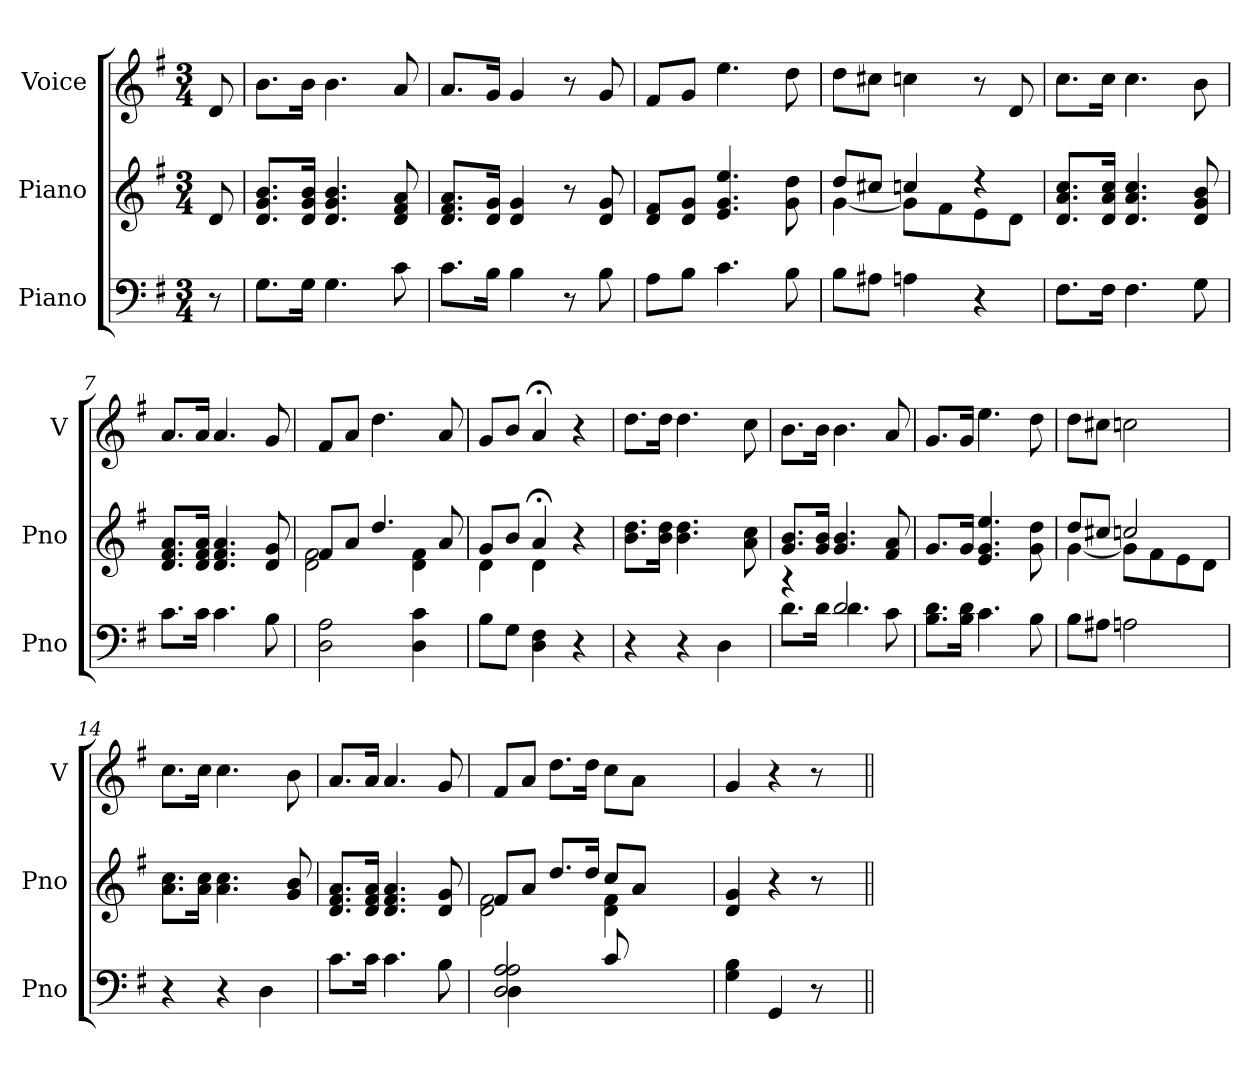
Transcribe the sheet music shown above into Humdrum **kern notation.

**kern	**kern	**kern
*part3	*part2	*part1
*staff3	*staff2	*staff1
*I"Piano	*I"Piano	*I"Voice
*I'Pno	*I'Pno	*I'V
*clefF4	*clefG2	*clefG2
*k[f#]	*k[f#]	*k[f#]
*M3/4	*M3/4	*M3/4
*MM84	*MM84	*MM84
=1	=1	=1
8r	8d/	8d/
=2	=2	=2
8.G\L	8.d/ 8.g/ 8.b/L	8.b\L
16G\Jk	16d/ 16g/ 16b/Jk	16b\Jk
4.G\	4.d/ 4.g/ 4.b/	4.b\
8c\	8d/ 8f#/ 8a/	8a/
=3	=3	=3
8.c\L	8.d/ 8.f#/ 8.a/L	8.a/L
16B\Jk	16d/ 16g/Jk	16g/Jk
4B\	4d/ 4g/	4g/
8r	8r	8r
8B\	8d/ 8g/	8g/
=4	=4	=4
8A\L	8d/ 8f#/L	8f#/L
8B\J	8d/ 8g/J	8g/J
4.c\	4.e/ 4.g/ 4.ee/	4.ee\
8B\	8g\ 8dd\	8dd\
=5	=5	=5
*	*^	*
8B\L	8dd/L	[4g\	8dd\L
8A#X\J	8cc#X/J	.	8cc#X\J
4An\	4ccn/	8g\L]	4ccn\
.	.	8f#\	.
4r	4r	8e\	8r
.	.	8d\J	8d/
*	*v	*v	*
=6	=6	=6
8.F#\L	8.d/ 8.a/ 8.cc/L	8.cc\L
16F#\Jk	16d/ 16a/ 16cc/Jk	16cc\Jk
4.F#\	4.d/ 4.a/ 4.cc/	4.cc\
8G\	8d/ 8g/ 8b/	8b\
=7	=7	=7
8.c\L	8.d/ 8.f#/ 8.a/L	8.a/L
16c\Jk	16d/ 16f#/ 16a/Jk	16a/Jk
4.c\	4.d/ 4.f#/ 4.a/	4.a/
8B\	8d/ 8g/	8g/
!!LO:LB:g=z
=8	=8	=8
*	*^	*
2D\ 2A\	8f#/L	2d\ 2f#\	8f#/L
.	8a/J	.	8a/J
.	4.dd/	.	4.dd\
4D\ 4c\	.	4d\ 4f#\	.
.	8a/	.	8a/
=9	=9	=9	=9
8B\L	8g/L	4d\	8g/L
8G\J	8b/J	.	8b/J
4D\ 4F#\	4a;/	4d\	4a;/
4r	4r	4ryy	4r
*	*v	*v	*
=10	=10	=10
4r	8.b\ 8.dd\L	8.dd\L
.	16b\ 16dd\Jk	16dd\Jk
4r	4.b\ 4.dd\	4.dd\
4D\	.	.
.	8a\ 8cc\	8cc\
=11	=11	=11
*^	*	*
4r	8.d\L	8.g/ 8.b/L	8.b\L
.	16d\Jk	16g/ 16b/Jk	16b\Jk
2d/	4.d\	4.g/ 4.b/	4.b\
.	8c\	8f#/ 8a/	8a/
*v	*v	*	*
=12	=12	=12
8.B\ 8.d\L	8.g/L	8.g/L
16B\ 16d\Jk	16g/Jk	16g/Jk
4.c\	4.e/ 4.g/ 4.ee/	4.ee\
8B\	8g\ 8dd\	8dd\
=13	=13	=13
*	*^	*
8B\L	8dd/L	[4g\	8dd\L
8A#X\J	8cc#X/J	.	8cc#X\J
2An\	2ccn/	8g\L]	2ccn\
.	.	8f#\	.
.	.	8e\	.
.	.	8d\J	.
*	*v	*v	*
!!LO:LB:g=z
=14	=14	=14
4r	8.a\ 8.cc\L	8.cc\L
.	16a\ 16cc\Jk	16cc\Jk
4r	4.a\ 4.cc\	4.cc\
4D\	.	.
.	8g/ 8b/	8b\
=15	=15	=15
8.c\L	8.d/ 8.f#/ 8.a/L	8.a/L
16c\Jk	16d/ 16f#/ 16a/Jk	16a/Jk
4.c\	4.d/ 4.f#/ 4.a/	4.a/
8B\	8d/ 8g/	8g/
=16	=16	=16
*^	*^	*
2D/ 2A/ 2A/	4D\	8f#/L	2d\ 2f#\	8f#/L
.	.	8a/J	.	8a/J
.	2ryy	8.dd/L	.	8.dd\L
.	.	16dd/Jk	.	16dd\Jk
8c/	.	8cc/L	4d\ 4f#\	8cc\L
2ryy	.	8a/J	.	8a\J
.	4.ryy	4.ryy	4.ryy	4.ryy
*v	*v	*	*	*
*	*v	*v	*
=17	=17	=17
4G\ 4B\	4d/ 4g/	4g/
4GG/	4r	4r
8r	8r	8r
8ryy	8ryy	8ryy
=||	=||	=||
*-	*-	*-
